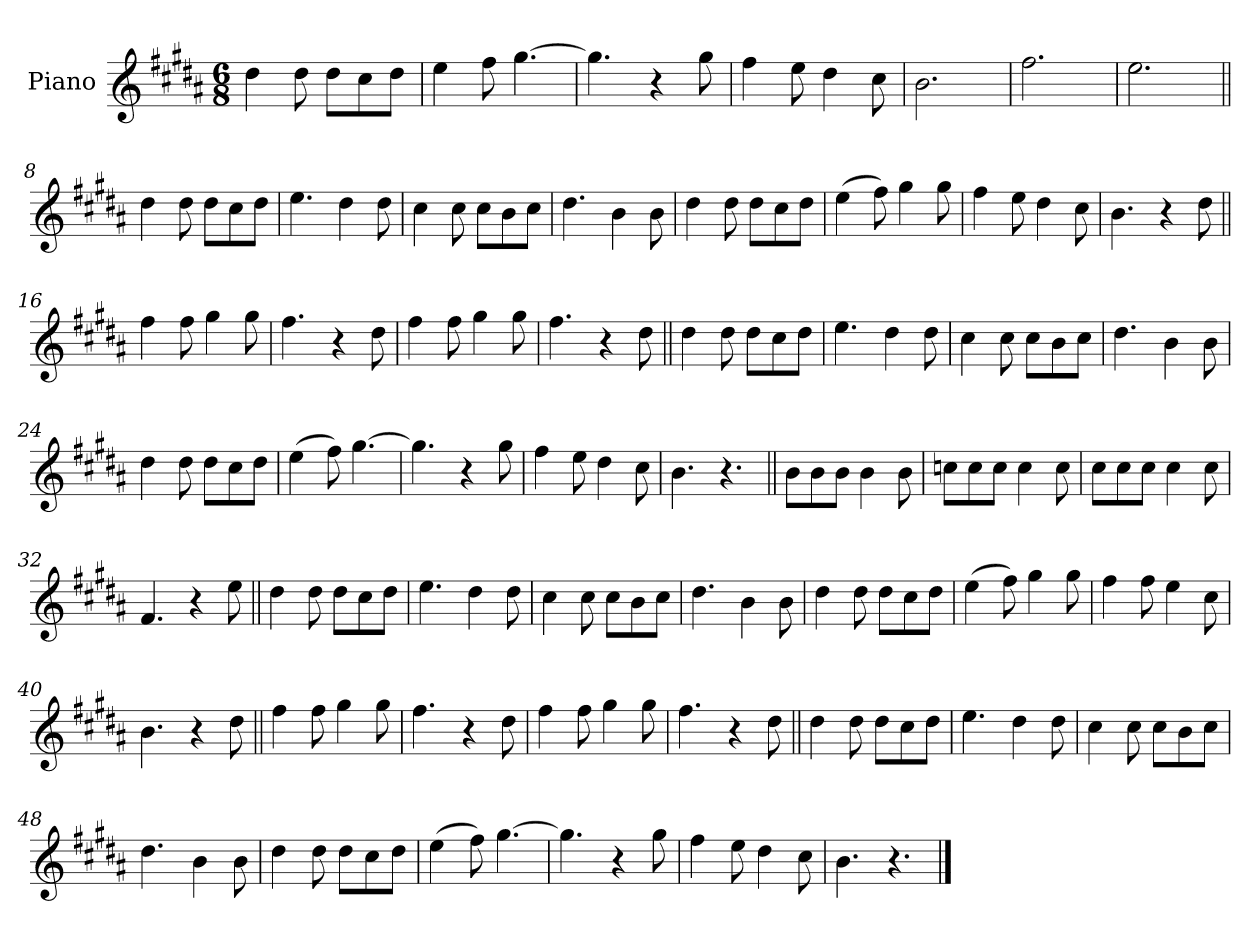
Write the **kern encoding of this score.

**kern
*part1
*staff1
*I"Piano
*I'Pno.
*clefG2
*k[f#c#g#d#a#]
*M6/8
*MM180
=1
4dd#!
8dd#!
8dd#!L
8cc#!
8dd#!J
=2
4ee!
8ff#!
[4.gg#!
=3
4.gg#!]
4r
8gg#!
=4
4ff#!
8ee!
4dd#!
8cc#!
=5
2.b!
=6
2.ff#
=7
2.ee
=8||
4dd#
8dd#
8dd#L
8cc#
8dd#J
=9
4.ee
4dd#
8dd#
=10
4cc#
8cc#
8cc#L
8b
8cc#J
=11
4.dd#
4b
8b
=12
4dd#
8dd#
8dd#L
8cc#
8dd#J
=13
(>4ee
8ff#)
4gg#
8gg#
=14
4ff#
8ee
4dd#
8cc#
=15
4.b
4r
8dd#
=16||
4ff#
8ff#
4gg#
8gg#
=17
4.ff#
4r
8dd#
=18
4ff#
8ff#
4gg#
8gg#
=19
4.ff#
4r
8dd#
=20||
4dd#
8dd#
8dd#L
8cc#
8dd#J
=21
4.ee
4dd#
8dd#
=22
4cc#
8cc#
8cc#L
8b
8cc#J
=23
4.dd#
4b
8b
=24
4dd#
8dd#
8dd#L
8cc#
8dd#J
=25
(>4ee
8ff#)
[4.gg#
=26
4.gg#]
4r
8gg#
=27
4ff#
8ee
4dd#
8cc#
=28
4.b
4.r
=29||
8b!L
8b!
8b!J
4b!
8b!
=30
8ccn!L
8cc!
8cc!J
4cc!
8cc!
=31
8cc#!L
8cc#!
8cc#!J
4cc#!
8cc#!
=32
4.f#!
4r
8ee
=33||
4dd#
8dd#
8dd#L
8cc#
8dd#J
=34
4.ee
4dd#
8dd#
=35
4cc#
8cc#
8cc#L
8b
8cc#J
=36
4.dd#
4b
8b
=37
4dd#
8dd#
8dd#L
8cc#
8dd#J
=38
(>4ee
8ff#)
4gg#
8gg#
=39
4ff#
8ff#
4ee
8cc#
=40
4.b
4r
8dd#
=41||
4ff#
8ff#
4gg#
8gg#
=42
4.ff#
4r
8dd#
=43
4ff#
8ff#
4gg#
8gg#
=44
4.ff#
4r
8dd#
=45||
4dd#
8dd#
8dd#L
8cc#
8dd#J
=46
4.ee
4dd#
8dd#
=47
4cc#
8cc#
8cc#L
8b
8cc#J
=48
4.dd#
4b
8b
=49
4dd#
8dd#
8dd#L
8cc#
8dd#J
=50
(>4ee
8ff#)
[4.gg#
=51
4.gg#]
4r
8gg#
=52
4ff#
8ee
4dd#
8cc#
=53
4.b
4.r
==
*-
